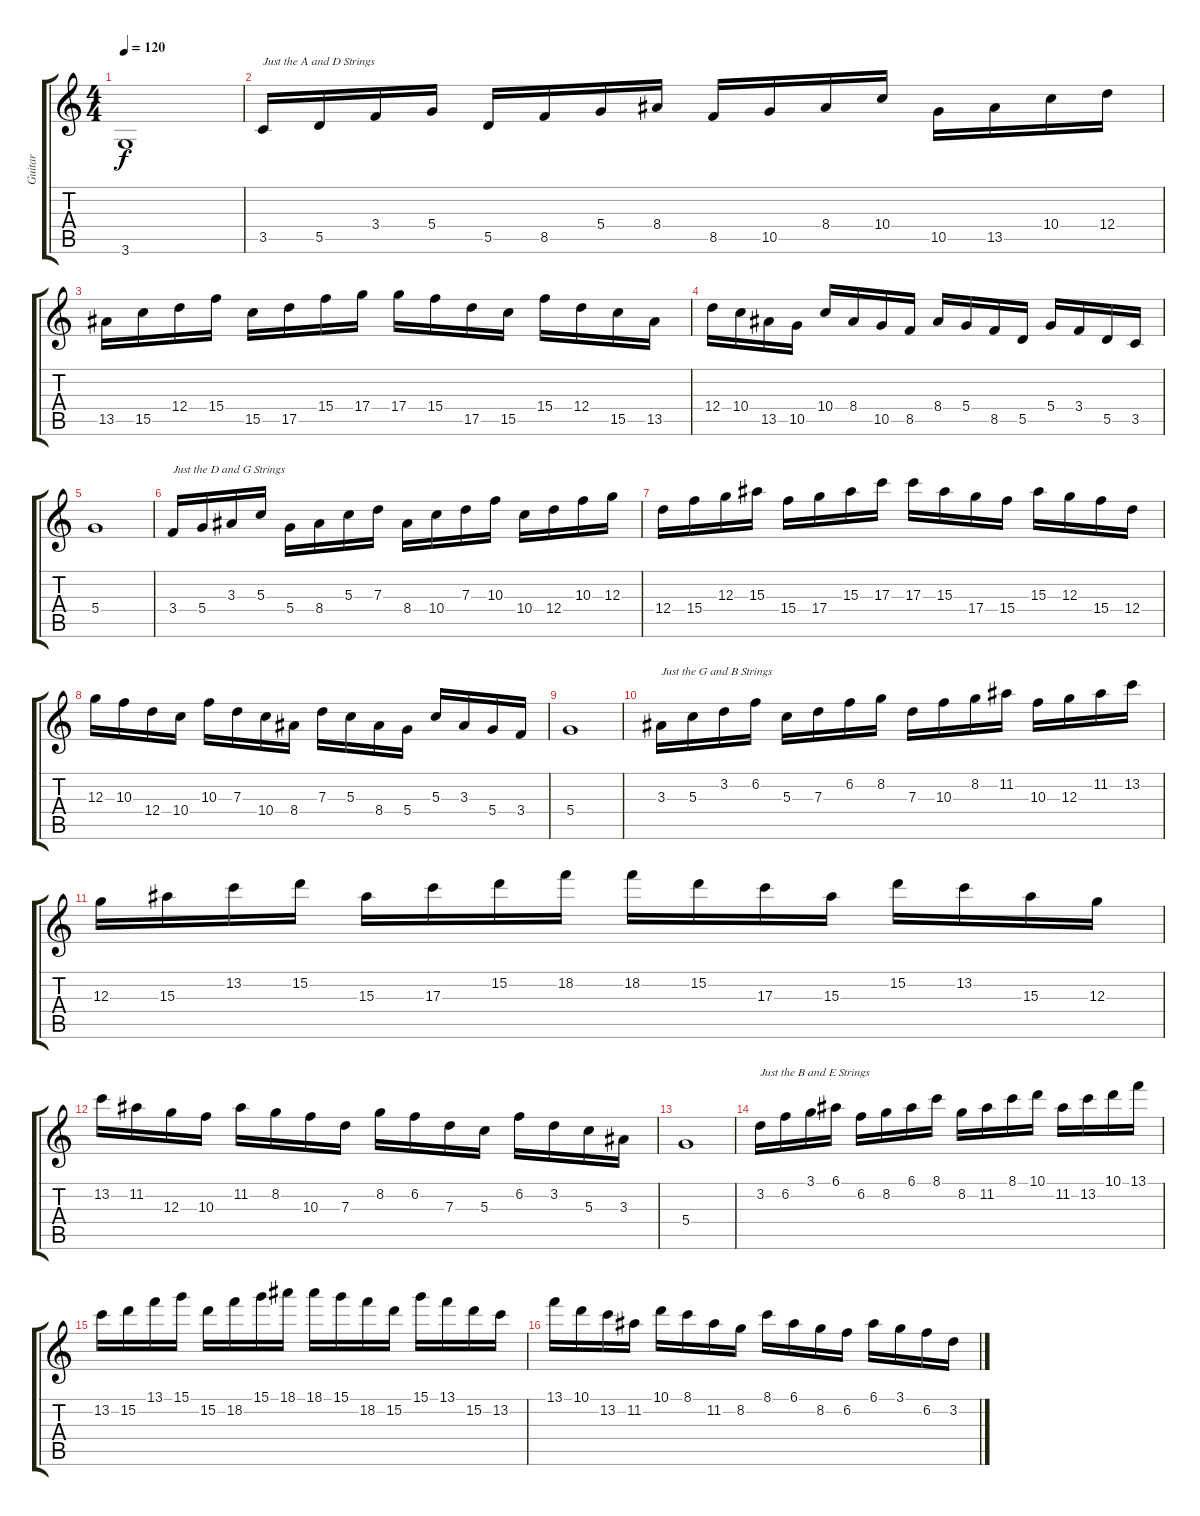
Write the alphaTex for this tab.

\track ("Guitar" "Guitar") {instrument distortionguitar}
\staff {score tabs}
\tuning (E4 B3 G3 D3 A2 E2) {hide}
\ts (4 4)
\tempo 120
\clef g2
\ks c
3.6{t}.1{dy f} |
3.5.16{txt "Just the A and D Strings"} 5.5.16 3.4.16 5.4.16 5.5.16 8.5.16 5.4.16 8.4.16 8.5.16 10.5.16 8.4.16 10.4.16 10.5.16 13.5.16 10.4.16 12.4.16 |
13.5.16 15.5.16 12.4.16 15.4.16 15.5.16 17.5.16 15.4.16 17.4.16 17.4.16 15.4.16 17.5.16 15.5.16 15.4.16 12.4.16 15.5.16 13.5.16 |
12.4.16 10.4.16 13.5.16 10.5.16 10.4.16 8.4.16 10.5.16 8.5.16 8.4.16 5.4.16 8.5.16 5.5.16 5.4.16 3.4.16 5.5.16 3.5.16 |
5.4.1 |
3.4.16{txt "Just the D and G Strings"} 5.4.16 3.3.16 5.3.16 5.4.16 8.4.16 5.3.16 7.3.16 8.4.16 10.4.16 7.3.16 10.3.16 10.4.16 12.4.16 10.3.16 12.3.16 |
12.4.16 15.4.16 12.3.16 15.3.16 15.4.16 17.4.16 15.3.16 17.3.16 17.3.16 15.3.16 17.4.16 15.4.16 15.3.16 12.3.16 15.4.16 12.4.16 |
12.3.16 10.3.16 12.4.16 10.4.16 10.3.16 7.3.16 10.4.16 8.4.16 7.3.16 5.3.16 8.4.16 5.4.16 5.3.16 3.3.16 5.4.16 3.4.16 |
5.4.1 |
3.3.16{txt "Just the G and B Strings"} 5.3.16 3.2.16 6.2.16 5.3.16 7.3.16 6.2.16 8.2.16 7.3.16 10.3.16 8.2.16 11.2.16 10.3.16 12.3.16 11.2.16 13.2.16 |
12.3.16 15.3.16 13.2.16 15.2.16 15.3.16 17.3.16 15.2.16 18.2.16 18.2.16 15.2.16 17.3.16 15.3.16 15.2.16 13.2.16 15.3.16 12.3.16 |
13.2.16 11.2.16 12.3.16 10.3.16 11.2.16 8.2.16 10.3.16 7.3.16 8.2.16 6.2.16 7.3.16 5.3.16 6.2.16 3.2.16 5.3.16 3.3.16 |
5.4.1 |
3.2.16{txt "Just the B and E Strings"} 6.2.16 3.1.16 6.1.16 6.2.16 8.2.16 6.1.16 8.1.16 8.2.16 11.2.16 8.1.16 10.1.16 11.2.16 13.2.16 10.1.16 13.1.16 |
13.2.16 15.2.16 13.1.16 15.1.16 15.2.16 18.2.16 15.1.16 18.1.16 18.1.16 15.1.16 18.2.16 15.2.16 15.1.16 13.1.16 15.2.16 13.2.16 |
13.1.16 10.1.16 13.2.16 11.2.16 10.1.16 8.1.16 11.2.16 8.2.16 8.1.16 6.1.16 8.2.16 6.2.16 6.1.16 3.1.16 6.2.16 3.2.16
